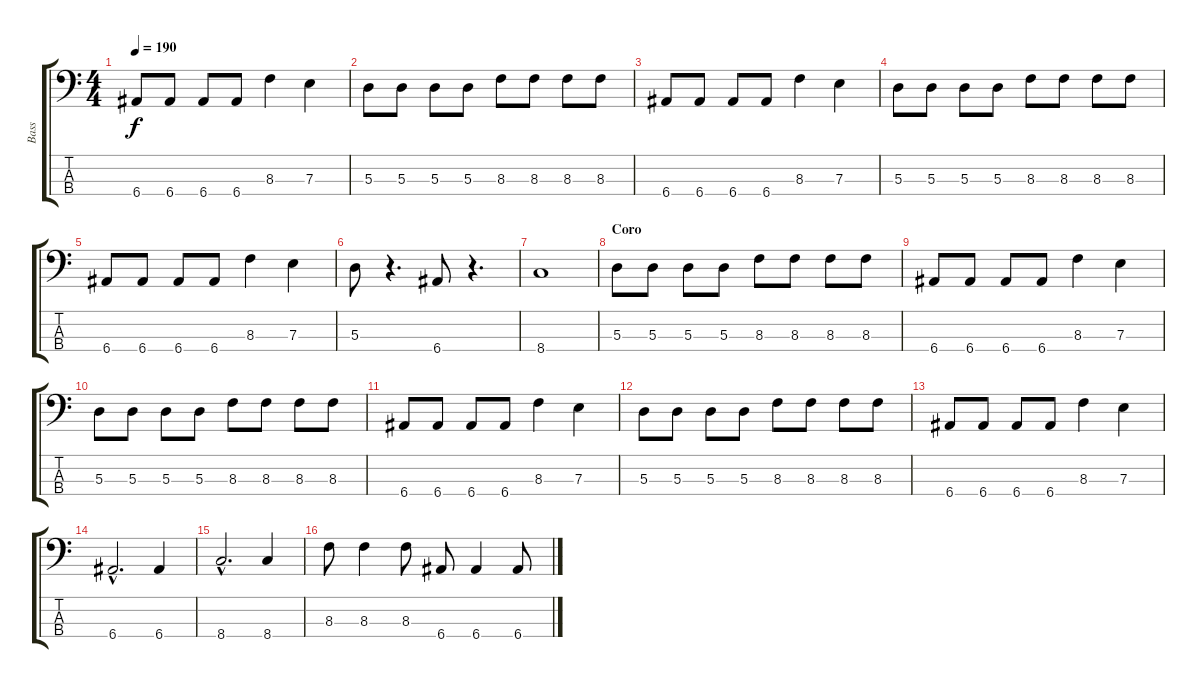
\track ("Bass" "Bass") {instrument electricbassfinger}
\staff {score tabs}
\tuning (G2 D2 A1 E1) {hide}
\ts (4 4)
\tempo 190
\clef f4
\ks c
6.4.8{dy f} 6.4.8 6.4.8 6.4.8 8.3.4 7.3.4 |
5.3.8 5.3.8 5.3.8 5.3.8 8.3.8 8.3.8 8.3.8 8.3.8 |
6.4.8 6.4.8 6.4.8 6.4.8 8.3.4 7.3.4 |
5.3.8 5.3.8 5.3.8 5.3.8 8.3.8 8.3.8 8.3.8 8.3.8 |
6.4.8 6.4.8 6.4.8 6.4.8 8.3.4 7.3.4 |
5.3.8 r.4{d} 6.4.8 r.4{d} |
8.4.1 |
\section ("" "Coro")
5.3.8 5.3.8 5.3.8 5.3.8 8.3.8 8.3.8 8.3.8 8.3.8 |
6.4.8 6.4.8 6.4.8 6.4.8 8.3.4 7.3.4 |
5.3.8 5.3.8 5.3.8 5.3.8 8.3.8 8.3.8 8.3.8 8.3.8 |
6.4.8 6.4.8 6.4.8 6.4.8 8.3.4 7.3.4 |
5.3.8 5.3.8 5.3.8 5.3.8 8.3.8 8.3.8 8.3.8 8.3.8 |
6.4.8 6.4.8 6.4.8 6.4.8 8.3.4 7.3.4 |
6.4{hac}.2{d} 6.4.4 |
8.4{hac}.2{d} 8.4.4 |
8.3.8 8.3.4 8.3.8 6.4.8 6.4.4 6.4.8
